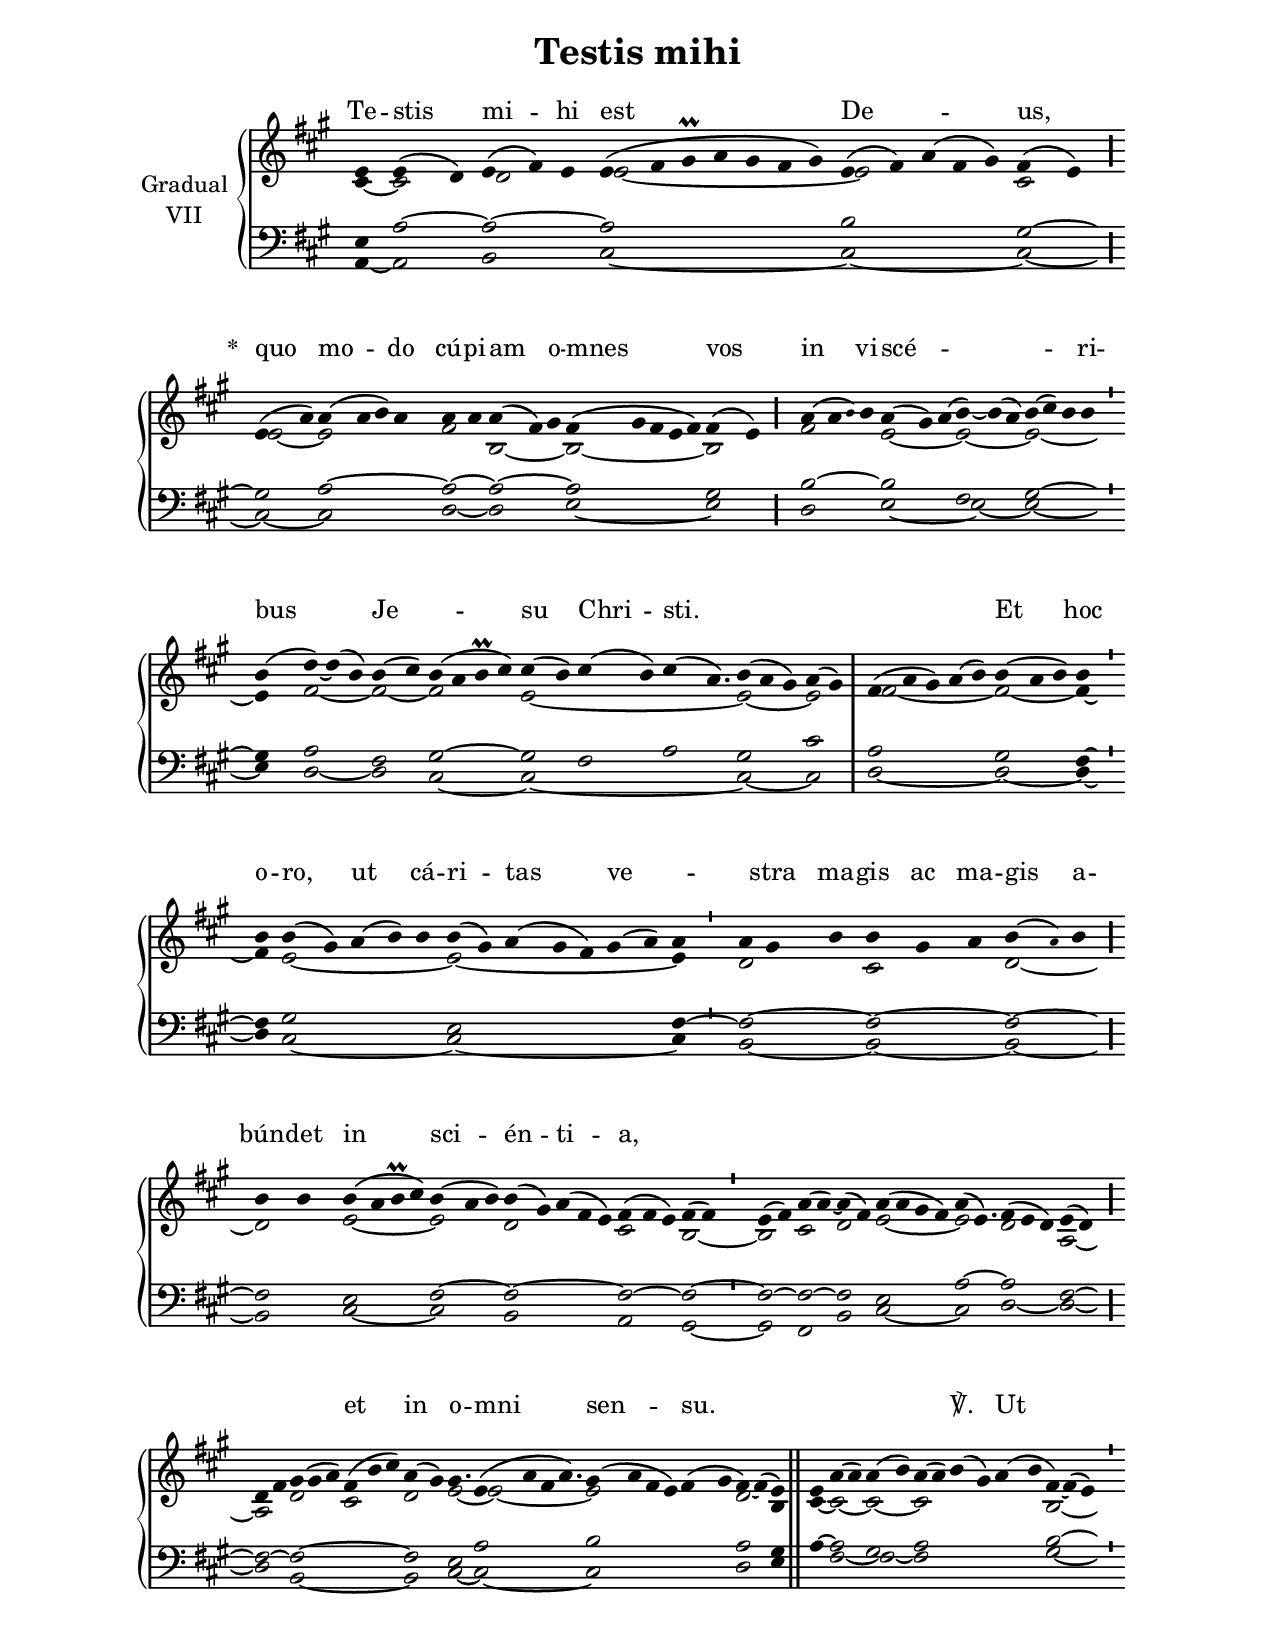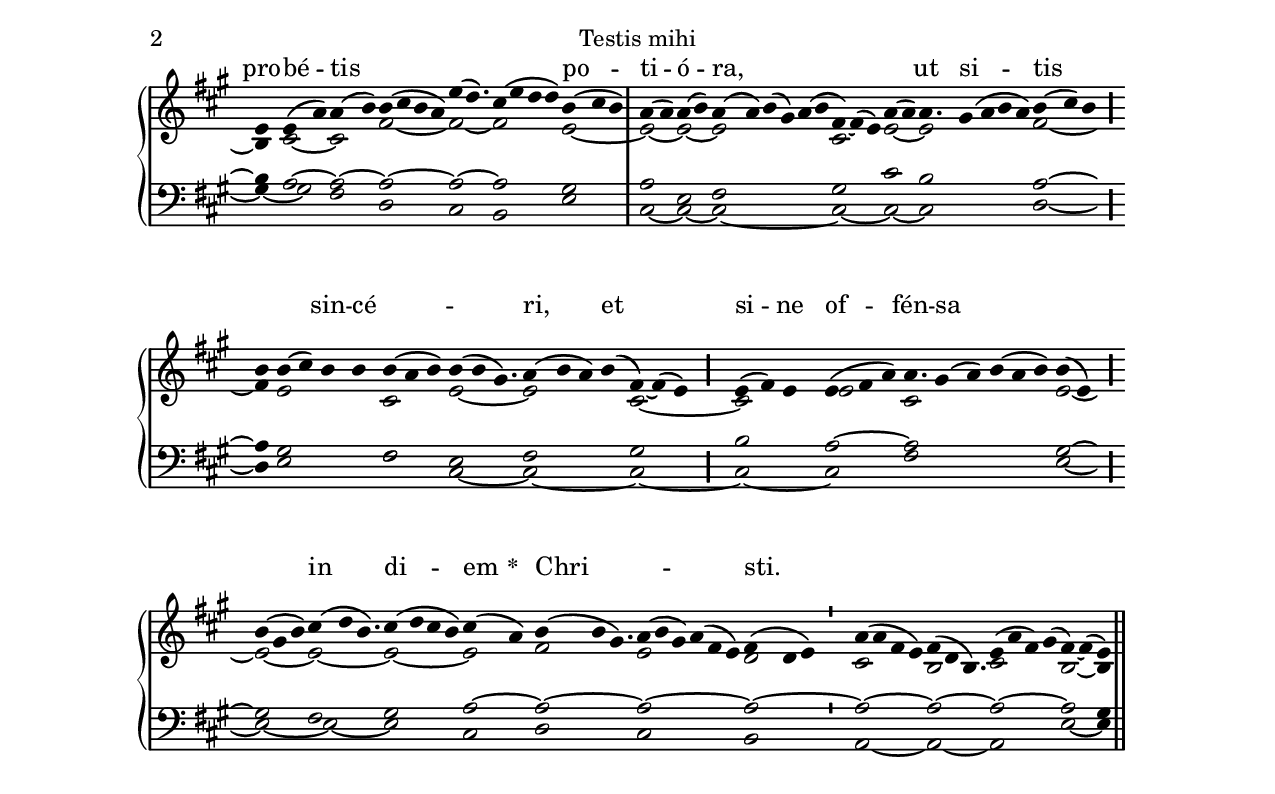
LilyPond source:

\version "2.18"
\include "gregorian.ly"
\include "noh2.ily"


%Page reference: page iii.258
%(volume.page)

global = {
 \key e \mixolydian
 \cadenzaOn 
}

\header {
  title = \markup \center-column {"Testis mihi" \vspace #1 }
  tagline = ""
  composer = ""
}

\paper {
 #(include-special-characters)
  oddHeaderMarkup = \markup \fill-line {
    \line {}
    \center-column {
      \on-the-fly #first-page     " "
      \on-the-fly #not-first-page "Testis mihi"
    }
    \line { \on-the-fly #print-page-number-check-first \fromproperty #'page:page-number-string }
  }
  evenHeaderMarkup = \markup \fill-line {
    \line { \on-the-fly #print-page-number-check-first \fromproperty #'page:page-number-string }
    \center-column { "Testis mihi" }
    \line {}
  }
}

chantText = \lyricmode {
Te -- stis mi -- hi est De -- _ us, 
\set stanza = " * " 
quo mo -- do cú -- pi -- am o -- mnes vos 
in vi -- scé -- _ _ _ ri -- bus Je -- _ su Chri -- sti. _ _ _ _ 
Et hoc o -- ro, ut cá -- ri -- tas ve -- _ _ stra ma -- gis ac ma -- gis a -- bún -- det 
in sci -- én -- ti -- a, _ _ _ _ _ _ _ _ _ _ 
et in o -- mni sen -- su. _ _ _ _ ℣. 
Ut pro -- bé -- tis _ _ _ po -- ti -- ó -- ra, _ _ _ 
ut si -- tis _ _ _ sin -- cé -- _ _ ri, 
et si -- ne of -- fén -- sa _ _ _ 
in di -- em 
\set stanza = " * " Chri -- _ _ sti. 
_ _ _ _ _ _ _ _ _ _ _ _ _ }

chantMusic = {
\tieDown   e'4 e'4 ( d'4) e'4 ( fis'4) e'4 e'4 ( fis'4 gis'\prall a'4 gis'4 fis'4 gis'4) e'4 ( fis'4) a'4 ( fis'4 gis'4) fis'4 ( e'4) \divisioMaior
 e'4 ( a'4) a'4 ( a'4 b'4) a'4 a'4 a'4 a'4 ( fis'4) gis'4 fis'4 ( gis'4 fis'4 e'4 fis'4) fis'4 ( e'4) \divisioMaior
 a'4 ( a'4 \once \tweak #'font-size #-4 b' ) b'4 a'4 ( gis'4) a'4 ( b'4) ~ b'4 ( a'4) b'4 ( cis''4) b'4 b'4 \divisioMinima
 b'4 ( d''4) ~ d''4 ( b'4) b'4 ( cis''4) b'4 ( a'4 b'\prall cis''4) cis''4 ( b'4) cis''4 ( b'4) cis''4 ( a'4.) b'4 ( a'4 gis'4) a'4 ( gis'4) \divisioMaxima
 fis'4 ( a'4 gis'4) a'4 ( b'4) b'4 ( a'4 b'4) b'4 \divisioMinima
 b'4 b'4 ( gis'4) a'4 ( b'4) b'4 b'4 ( gis'4) a'4 ( gis'4 fis'4) gis'4 ( a'4) a'4 \divisioMinima
 a'4 gis'4 b'4 b'4 gis'4 a'4 b'4 ( \once \tweak #'font-size #-4 a' ) b'4 \divisioMaior
 b'4 b'4 b'4 ( a'4 b'\prall cis''4) b'4 ( a'4 b'4) b'4 ( gis'4) a'4 ( fis'4 e'4) fis'4 ( fis'4 e'4) fis'4 ( fis'4) \divisioMinima
 e'4 ( fis'4) a'4 ( a'4) ~ a'4 ( fis'4) a'4 ( a'4 gis'4 fis'4) a'4 ( e'4.) fis'4 ( e'4 d'4) e'4 ( d'4) \divisioMaior
 d'4 fis'4 gis'4 ( gis'4 a'4) fis'4 ( b'4 cis''4) a'4 ( gis'4) gis'4. e'4 ( a'4 fis'4 a'4.) gis'4 ( a'4 fis'4 e'4) fis'4 ( gis'4 fis'4) ~ fis'4 ( e'4) \finalis
 e'4 a'4 ( a'4) a'4 ( b'4) a'4 ( a'4) b'4 ( gis'4) a'4 ( b'4 fis'4) ~ fis'4 ( e'4) \divisioMinima
 e'4 e'4 ( a'4) a'4 ( b'4) b'4 ( cis''4 b'4 a'4) e''4 ( d''4.) cis''4 ( e''4 d''4 d''4) b'4 ( cis''4 b'4) \divisioMaxima
 a'4 ( a'4) a'4 ( b'4) a'4 ( a'4) b'4 ( gis'4) a'4 ( b'4 fis'4) ~ fis'4 ( e'4) a'4 ( a'4) a'4. gis'4 ( a'4 b'4 a'4) b'4 ( cis''4) b'4 \divisioMaior
 b'4 b'4 ( cis''4) b'4 b'4 b'4 ( a'4 b'4) b'4 ( b'4 gis'4.) a'4 ( b'4 a'4) b'4 ( fis'4) ~ fis'4 ( e'4) \divisioMaior
 e'4 ( fis'4) e'4 e'4 ( fis'4 a'4)  a'4. gis'4 ( a'4) b'4 ( a'4 b'4) b'4 ( e'4) \divisioMaior
 b'4 ( gis'4 b'4) cis''4 ( d''4 b'4.) cis''4 ( d''4 cis''4 b'4) cis''4 ( a'4) b'4 ( b'4 gis'4.) a'4 ( b'4 gis'4) a'4 ( fis'4 e'4) fis'4 ( d'4 e'4) \divisioMinima
 a'4 ( a'4 fis'4 e'4) fis'4 ( d'4 b4.) e'4 ( a'4 fis'4) gis'4 ( fis'4) ~ fis'4 ( e'4) \finalis

}

altoMusic = {
cis'4 ~ cis'2 d'2*3/2 e'2*7/2 ~ e'2*5/2 cis'2 \divisioMaior
e'2 ~ e'2*4/2 fis'2 b2*3/2 ~ b2*5/2 ~ b2 \divisioMaior
fis'2*4/2 e'2*3/2 ~ e'2*3/2 ~ e'2*4/2 ~ \divisioMinima
e'4 fis'2*3/2 ~ fis'2 ~ fis'2*4/2 e'2*13/4 ~ e'2*3/2 ~ e'2 \divisioMaxima
fis'2*5/2 ~ fis'2*3/2 ~ fis'4 ~ \divisioMinima
fis'4 e'2*5/2 ~ e'2*7/2 ~ e'4 \divisioMinima
d'2*3/2 cis'2*3/2 d'2*3/2 ~ \divisioMaior
d'2 e'2*4/2 ~ e'2*3/2 d'2*5/2 cis'2*3/2 b2 ~ \divisioMinima
b2 cis'2 d'2 e'2*4/2 ~ e'2*5/4 d'2*3/2 a2 ~ \divisioMaior
a2 d'2*3/2 cis'2*3/2 d'2 e'2*3/4 ~ e'2*9/4 ~ e'2*6/2 d'2 b4 \finalis
cis'4 ~ cis'2 ~ cis'2 ~ cis'2*6/2 b2*3/2 ~ \divisioMinima
b4 cis'2 ~ cis'2 fis'2*4/2 ~ fis'2*5/4 ~ fis'2*4/2 e'2*3/2 ~ \divisioMaxima
e'2 ~ e'2 ~ e'2*6/2 cis'2*3/2 e'2 ~ e'2*11/4 fis'2*3/2 ~ \divisioMaior
fis'4 e'2*4/2 cis'2*3/2 e'2*7/4 ~ e'2*4/2 cis'2*3/2 ~ \divisioMaior
cis'2*3/2 e'2*3/2 cis'2*13/4 e'2 ~ \divisioMaior
e'2*3/2 ~ e'2*7/4 ~ e'2*4/2 ~ e'2 fis'2*7/4 e'2*6/2 d'2*3/2 \divisioMinima
cis'2*4/2 b2*7/4 cis'2*4/2 b2 ~ b4 \finalis
}

tenorMusic = {
e4 a2 ~ a2*3/2 ~ a2*7/2 b2*5/2 gis2 ~ \divisioMaior
gis2 a2*4/2 ~ a2 ~ a2*3/2 ~ a2*5/2 gis2 \divisioMaior
b2*4/2 ~ b2*3/2 fis2*3/2 gis2*4/2 ~ \divisioMinima
gis4 a2*3/2 fis2 gis2*4/2 ~ gis2 fis2 a2*5/4 gis2*3/2 cis'2 \divisioMaxima
a2*5/2 gis2*3/2 fis4 ~ \divisioMinima
fis4 gis2*5/2 e2*7/2 fis4 ~ \divisioMinima
fis2*3/2 ~ fis2*3/2 ~ fis2*3/2 ~ \divisioMaior
fis2 e2*4/2 fis2*3/2 ~ fis2*5/2 ~ fis2*3/2 ~ fis2 ~ \divisioMinima
fis2 ~ fis2 ~ fis2 e2*4/2 a2*5/4 ~ a2*3/2 fis2 ~ \divisioMaior
fis2 ~ fis2*6/2 ~ fis2 e2*3/4 a2*9/4 b2*6/2 a2 gis4 \finalis
a4 ~ a2 gis2 a2*6/2 b2*3/2 ~ \divisioMinima
b4 a2 ~ a2 ~ a2*4/2 ~ a2*5/4 ~ a2*4/2 gis2*3/2 \divisioMaxima
a2 e2 fis2*6/2 gis2*3/2 cis'2 b2*11/4 a2*3/2 ~ \divisioMaior
a4 gis2*4/2 fis2*3/2 e2*7/4 fis2*4/2 gis2*3/2 \divisioMaior
b2*3/2 a2*3/2 ~ a2*13/4 gis2 ~ \divisioMaior
gis2*3/2 fis2*7/4 gis2*4/2 a2 ~ a2*7/4 ~ a2*6/2 ~ a2*3/2 ~ \divisioMinima
a2*4/2 ~ a2*7/4 ~ a2*4/2 ~ a2 gis4 \finalis
}

bassMusic = {
a,4 ~ a,2 b,2*3/2 cis2*7/2 ~ cis2*5/2 ~ cis2 ~ \divisioMaior
cis2 ~ cis2*4/2 d2 ~ d2*3/2 e2*5/2 ~ e2 \divisioMaior
d2*4/2 e2*3/2 ~ e2*3/2 ~ e2*4/2 ~ \divisioMinima
e4 d2*3/2 ~ d2 cis2*4/2 ~ cis2*13/4 ~ cis2*3/2 ~ cis2 \divisioMaxima
d2*5/2 ~ d2*3/2 ~ d4 ~ \divisioMinima
d4 cis2*5/2 ~ cis2*7/2 ~ cis4 \divisioMinima
b,2*3/2 ~ b,2*3/2 ~ b,2*3/2 ~ \divisioMaior
b,2 cis2*4/2 ~ cis2*3/2 b,2*5/2 a,2*3/2 gis,2 ~ \divisioMinima
gis,2 fis,2 b,2 cis2*4/2 ~ cis2*5/4 d2*3/2 ~ d2 ~ \divisioMaior
d2 b,2*6/2 ~ b,2 cis2*3/4 ~ cis2*9/4 ~ cis2*6/2 d2 e4 \finalis
r4 fis2 ~ fis2 ~ fis2*6/2 gis2*3/2 ~ \divisioMinima
gis4 ~ gis2 fis2 d2*4/2 cis2*5/4 b,2*4/2 e2*3/2 \divisioMaxima
cis2 ~ cis2 ~ cis2*6/2 ~ cis2*3/2 ~ cis2 ~ cis2*11/4 d2*3/2 ~ \divisioMaior
d4 e2*4/2 fis2*3/2 cis2*7/4 ~ cis2*4/2 ~ cis2*3/2 ~ \divisioMaior
cis2*3/2 ~ cis2*3/2 fis2*13/4 e2 ~ \divisioMaior
e2*3/2 ~ e2*7/4 ~ e2*4/2 cis2 d2*7/4 cis2*6/2 b,2*3/2 \divisioMinima
a,2*4/2 ~ a,2*7/4 ~ a,2*4/2 e2 ~ e4 \finalis
}

voiceLines = {
\voiceLineStyle


}

\score{
  <<
    \new GrandStaff <<
      \set GrandStaff.autoBeaming = ##f
      \set GrandStaff.instrumentName = \markup \center-column {
        "Gradual"
        "VII"
      }
      \new Staff = up <<
        \new Voice = "chant" {
          \voiceOne \global \chantMusic
        }
        \new Voice {
          \voiceTwo \global \altoMusic
        }
      >>

      \new Staff = down <<
        \clef bass
        \new Voice {
          \voiceOne \global \tenorMusic
        }
        \new Voice {
          \voiceTwo \global \bassMusic
        }
	\new Voice {
        \voiceThree \global \voiceLines
        }
      >>
    >>
    \new Lyrics \lyricsto chant {
      \chantText
    }
  >>
  \layout{
  }
  \midi{
    \tempo 4 = 125
  }
}
